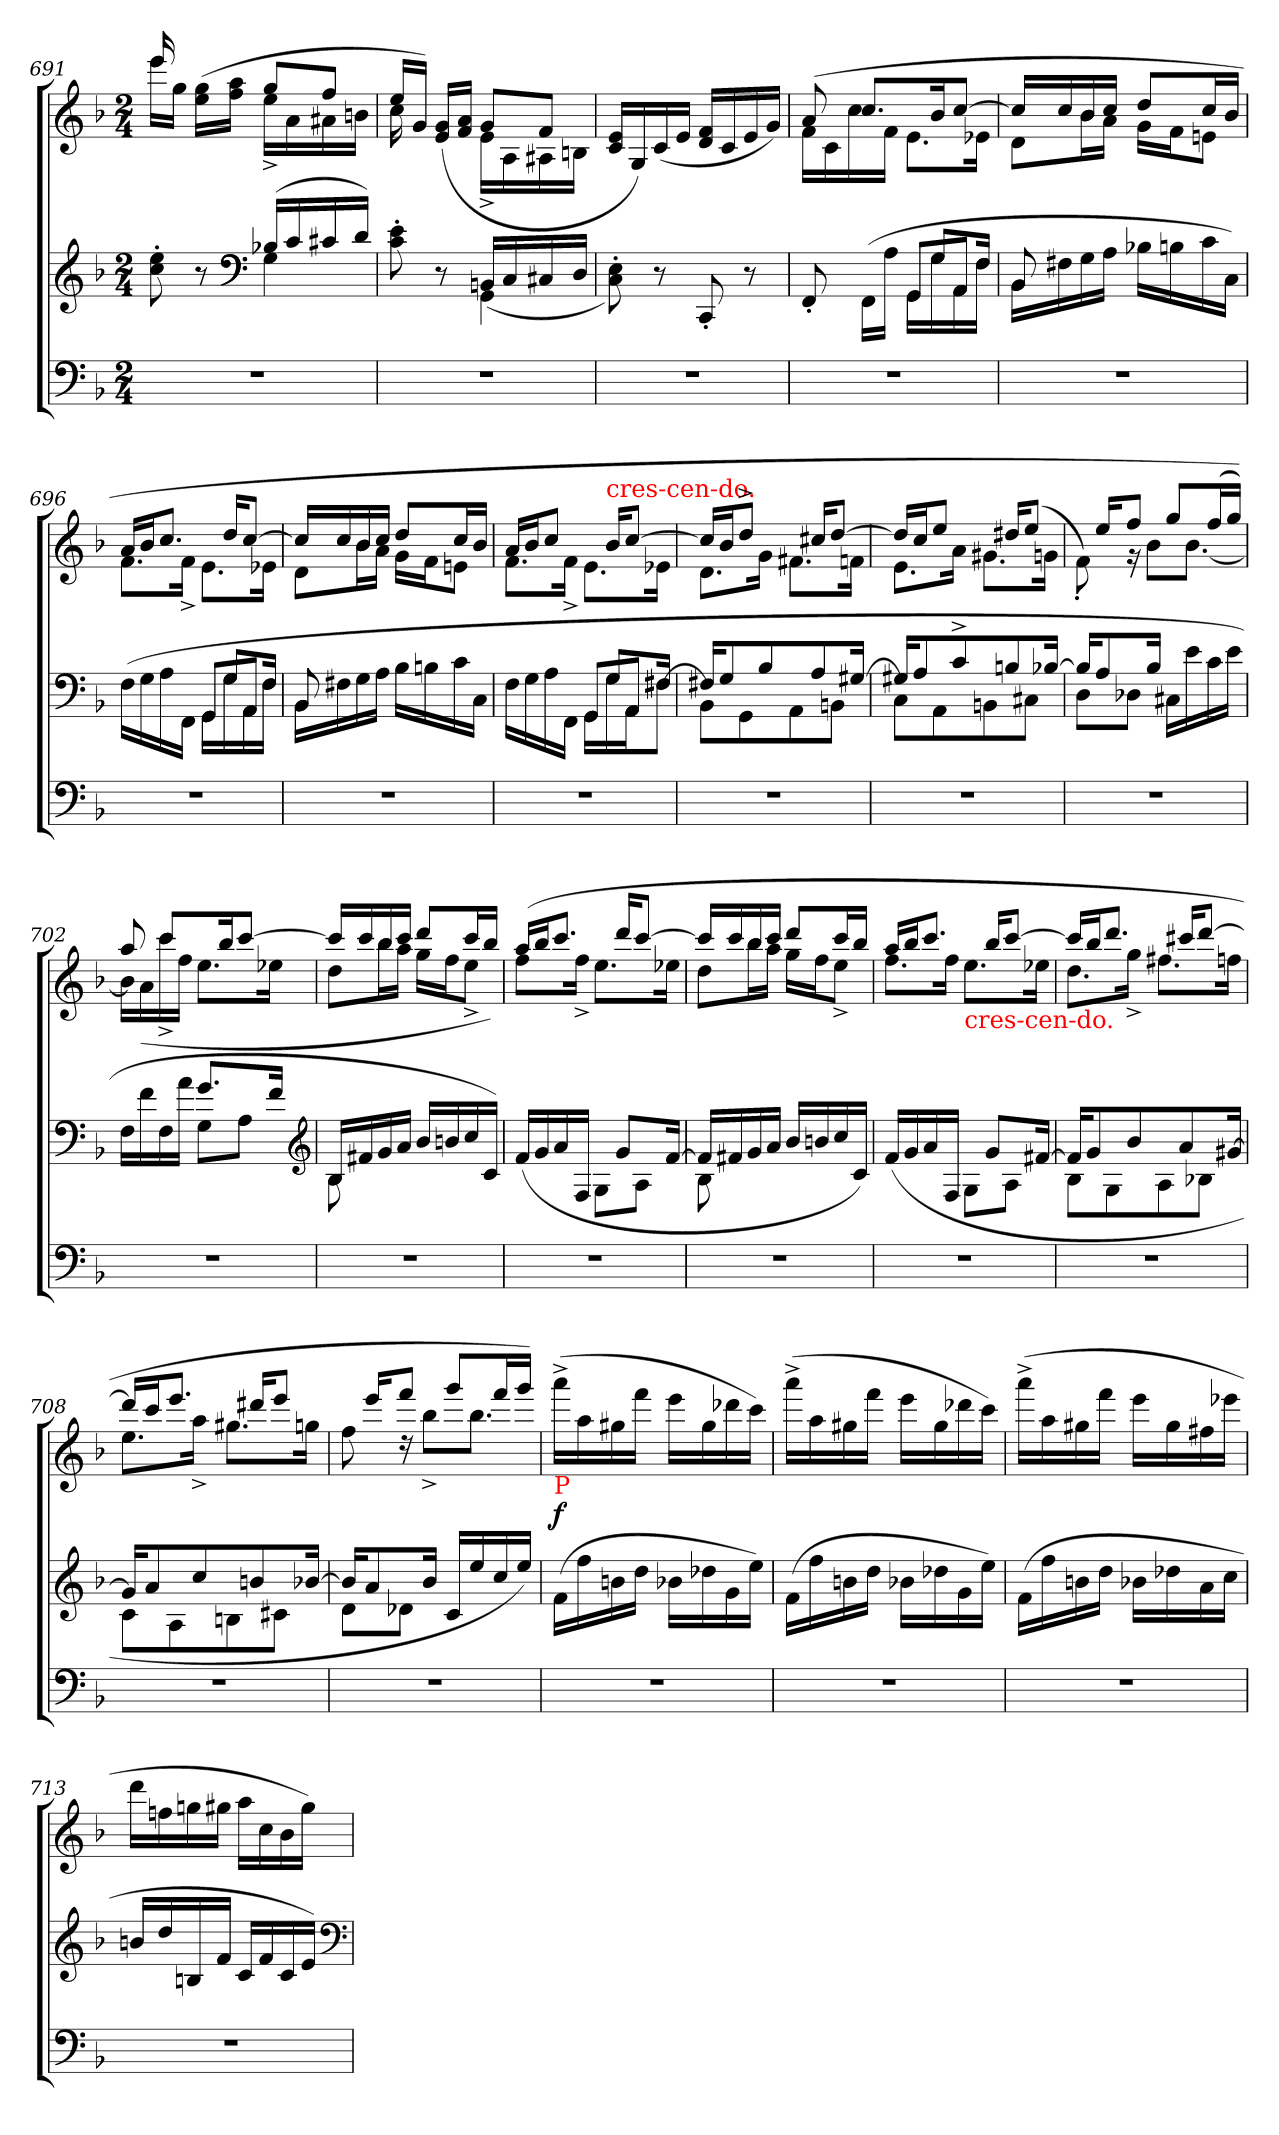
**kern	**kern	**kern	**dynam
*part2	*part1	*part1	*part1
*staff3	*staff2	*staff1	*staff1/2
*clefF4	*clefG2	*clefG2	*
*k[b-]	*k[b-]	*k[b-]	*
*F:	*F:	*F:	*
*M2/4	*M2/4	*M2/4	*
=691	=691	=691	=691
*	*^	*^	*
2r	4ryy	8ee'> 8cc'>	16eee	16eeeLL	.
.	.	.	16ryy	16ggJJ	.
.	.	8r	8ryy	(16gg 16eeLL	.
.	.	.	.	16aa 16ffJJ	.
*	*clefF4	*	*	*	*
.	(<16B-XLL	4G	8ggL	16ee^<LL	.
.	16c	.	.	16a	.
.	16c#X	.	8ffJ	16a#X	.
.	16dJJ)	.	.	16bnJJ	.
=692	=692	=692	=692	=692	=692
2r	8e'>\ 8c'>\	4ryy	16eeLL	16cc	.
.	.	.	16gJJ)	16ryy	.
.	8r	.	(>16g 16eLL	8ryy	.
.	.	.	16a 16fJJ	.	.
.	4GG\	(16BBn/LL	8gL	16e^<LL	.
.	.	16C/	.	16A	.
.	.	16C#X/	8fJ	16A#X	.
.	.	16D/JJ	.	16BnJJ	.
*	*v	*v	*	*	*
*	*	*v	*v	*
=693	=693	=693	=693
2r	8E'> 8C'>)	16e 16cLL	.
.	.	16G)	.
.	8r	(16c	.
.	.	16eJJ	.
.	8CC'<	16f 16dLL	.
.	.	16c	.
.	8r	16e	.
.	.	16gJJ)	.
=694	=694	=694	=694
*	*^	*^	*
*	*	*^	*	*	*
2r	8FF'<	4ryy	8ryy	(8a	16fLL	.
.	.	.	.	.	16c	.
.	8ryy	.	(<16FF\LL	8.ccL	16cc	.
.	.	.	16A\JJ	.	16fJJ	.
.	16ryy	8GG/L	16GG\LL	.	8.eL	.
.	8GL	.	16G\	16b-k	.	.
.	.	8AA/J	16AA\	[8ccJ	.	.
.	16FJk	.	16F\JJ	.	16e-XJk	.
*	*	*v	*v	*	*	*
=695	=695	=695	=695	=695	=695
2r	8BB-	16BB-LL	16ccLL]	8dL	.
.	.	16F#X	16cc	.	.
.	8ryy	16G	16b-	16b-L	.
.	.	16AJJ	16ccJJ	16aJJ	.
.	4ryy	16B-XLL	8ddL	16gLL	.
.	.	16Bn	.	16fJ	.
.	.	16c	16ccL	8enJ	.
.	.	16CJJ)	16b-JJ	.	.
=696	=696	=696	=696	=696	=696
*	*	*^	*	*	*
2r	8ryy	4ryy	(<16F\LL	16aLL	8.fL	.
.	.	.	16G\	16b-J	.	.
.	8ryy	.	16A\	8.ccJ	.	.
.	.	.	16FF\JJ	.	16f^<Jk	.
.	16ryy	8GG/L	16GG\LL	.	8.eL	.
.	8GL	.	16G\	16ddKL	.	.
.	.	8AA/J	16AA\	[8ccJ	.	.
.	16FJk	.	16F\JJ	.	16e-XJk	.
*	*	*v	*v	*	*	*
=697	=697	=697	=697	=697	=697
2r	8BB-	16BB-LL	16ccLL]	8dL	.
.	.	16F#X	16cc	.	.
.	8ryy	16G	16b-	16b-L	.
.	.	16AJJ	16ccJJ	16aJJ	.
.	4ryy	16B-LL	8ddL	16gLL	.
.	.	16Bn	.	16fJ	.
.	.	16c	16ccL	8enJ	.
.	.	16CJJ	16b-JJ	.	.
=698	=698	=698	=698	=698	=698
*	*	*^	*	*	*
2r	8ryy	4ryy	16F\LL	16aLL	8.fL	.
.	.	.	16G\	16b-J	.	.
!	!	!	!	!LO:N:vis=8	!	!
.	8ryy	.	16A\	8.ccJ	.	.
.	.	.	16FF\JJ	.	16f^<Jk	.
.	16ryy	8GG/L	16GG\LL	.	8.eL	.
!	!	!	!	!LO:TX:a:color=red:t=cres-cen-do.	!	!
.	8GL	.	16G\	16b-KL	.	.
.	.	8AA/J	16AA\J	[8ccJ	.	.
!	!	!	!LO:N:vis=8	!	!	!
.	16F#XJk	.	[16F#X\J	.	16e-XJk	.
*	*	*v	*v	*	*	*
=699	=699	=699	=699	=699	=699
2r	16F#XKL]	8BB-L	16ccLL]	8.dL	.
.	8G	.	16b-J	.	.
!	!	!	!LO:N:vis=8	!	!
.	.	8GG	8.dd^>J	.	.
.	8B-	.	.	16gJk	.
.	.	8AA	.	8.f#XL	.
.	8A	.	16cc#XKL	.	.
.	.	8BBnJ	[8ddJ	.	.
.	[16G#XJk	.	.	16fnJk	.
=700	=700	=700	=700	=700	=700
2r	16G#XKL]	8CL	16ddLL]	8.eL	.
.	8A	.	16ccJ	.	.
!	!	!	!LO:N:vis=8	!	!
.	.	8AA	8.eeJ	.	.
.	8c^<	.	.	16aJk	.
.	.	8BBn	.	8.g#XL	.
.	8Bn	.	16dd#XKL	.	.
.	.	8C#XJ	(8eeJ	.	.
.	[16B-XJk	.	.	16gnJk	.
=701	=701	=701	=701	=701	=701
2r	16B-KL]	8DL	16ryy	8f'>)	.
.	8A	.	16eeKL	.	.
.	.	8D-XJ	8ffJ	16rg	.
.	16B-Jk	.	.	8b-L	.
.	4ryy	16C#XLL	8ggL	.	.
.	.	16e	.	[8.b-J	.
.	.	16c	(<16ffL	.	.
.	.	16eJJ	16ggJJ))	.	.
=702	=702	=702	=702	=702	=702
2r	16ryy	16FLL	8aa	16b-LL]	.
.	16ryy	16f	.	(>16a	.
!	!	!	!LO:N:vis=8	!	!
.	16ryy	16F	8.cccL	16ccc^<	.
.	16ryy	16aJJ	.	16ffJJ	.
.	8.gL	8GL	.	8.eeL	.
.	.	.	16bb-k	.	.
.	.	8AJ	[8cccJ	.	.
.	16fJk	.	.	16ee-XJk	.
*	*clefG2	*	*	*	*
=703	=703	=703	=703	=703	=703
2r	16B-LL	8B-	16cccLL]	8ddL	.
.	16f#X	.	16ccc	.	.
.	16g	8ryy	16bb-	16bb-L	.
.	16aJJ	.	16cccJJ	16aaJJ	.
.	16b-LL	4ryy	8dddL	16ggLL	.
.	16bn	.	.	16ffJ	.
.	16cc	.	16cccL	8ee^<J	.
.	16cJJ)	.	16bb-JJ)	.	.
=704	=704	=704	=704	=704	=704
!	!	!	!	!LO:N:vis=8	!
2r	(16fLL	4ryy	(16aaLL	8.ffL	.
.	16g	.	16bb-J	.	.
.	16a	.	8.cccJ	.	.
.	16FJJ	.	.	16ff^<Jk	.
.	16ryy	8GL	.	8.eeL	.
.	8gL	.	16dddKL	.	.
.	.	8AJ	[8cccJ	.	.
.	[16fJk	.	.	16ee-XJk	.
=705	=705	=705	=705	=705	=705
2r	16fLL]	8B-	16cccLL]	8ddL	.
.	16f#X	.	16ccc	.	.
.	16g	8ryy	16bb-	16bb-L	.
.	16aJJ	.	16cccJJ	16aaJJ	.
.	16b-LL	4ryy	8dddL	16ggLL	.
.	16bn	.	.	16ffJ	.
.	16cc	.	16cccL	8ee^<J	.
.	16cJJ)	.	16bb-JJ	.	.
=706	=706	=706	=706	=706	=706
2r	(<16fLL	4ryy	16aaLL	8.ffL	.
.	16g	.	16bb-J	.	.
.	16a	.	8.cccJ	.	.
.	16FJJ	.	.	16ffJk	.
!	!	!	!	!LO:TX:b:color=red:t=cres-cen-do.	!
.	16ryy	8GL	.	8.eeL	.
.	8gL	.	16bb-KL	.	.
.	.	8AJ	[8cccJ	.	.
.	[16f#XJk	.	.	16ee-XJk	.
=707	=707	=707	=707	=707	=707
2r	16f#KL]	8B-L	16cccLL]	8.ddL	.
.	8g	.	16bb-J	.	.
.	.	8G	8.dddJ	.	.
.	8b-	.	.	16gg^<Jk	.
.	.	8A	.	8.ff#XL	.
.	8a	.	16ccc#XKL	.	.
.	.	8B-XJ	[8dddJ	.	.
.	[16g#XJk	.	.	16ffnJk	.
=708	=708	=708	=708	=708	=708
2r	16g#KL]	8cL	16dddLL]	8.eeL	.
.	8a	.	16cccJ	.	.
.	.	8A	8.eeeJ	.	.
.	8cc	.	.	16aa^<Jk	.
.	.	8Bn	.	8.gg#XL	.
.	8bn	.	16ddd#XKL	.	.
.	.	8c#XJ	8eeeJ	.	.
.	[16b-XJk	.	.	16ggnJk	.
=709	=709	=709	=709	=709	=709
2r	16b-KL]	8dL	16ryy	8ff	.
.	8a	.	16eeeKL	.	.
.	.	8d-XJ	8fffJ	16rdd	.
.	16b-Jk	.	.	8bb-^<L	.
.	4ryy	16cLL	8gggL	.	.
.	.	16ee	.	8.bb-J	.
.	.	16cc	16fffL	.	.
.	.	16eeJJ)	16gggJJ)	.	.
*	*	*	*v	*v	*
=710	=710	=710	=710	=710
!	!	!	!LO:TX:b:color=red:t=P	!
*	*v	*v	*	*
2r	(16fLL	(16aaa^<LL	f
.	16ff	16aa	.
.	16bn	16gg#X	.
.	16ddJJ	16fffJJ	.
.	16b-XLL	16eeeLL	.
.	16dd-X	16gg#	.
.	16g	16ddd-X	.
.	16eeJJ)	16cccJJ)	.
=711	=711	=711	=711
2r	(16fLL	(16aaa^<LL	.
.	16ff	16aa	.
.	16bn	16gg#X	.
.	16ddJJ	16fffJJ	.
.	16b-XLL	16eeeLL	.
.	16dd-X	16gg#	.
.	16g	16ddd-X	.
.	16eeJJ)	16cccJJ)	.
=712	=712	=712	=712
2r	(16fLL	(16aaa^<LL	.
.	16ff	16aa	.
.	16bn	16gg#X	.
.	16ddJJ	16fffJJ	.
.	16b-XLL	16eeeLL	.
.	16dd-X	16gg#	.
.	16a	16ff#X	.
.	16ccJJ	16eee-XJJ	.
=713	=713	=713	=713
2r	16bnLL	16dddLL	.
.	16dd	16ffn	.
.	16Bn	16ggn	.
.	16fJJ	16gg#XJJ	.
.	16cLL	16aaLL	.
.	16f	16cc	.
.	16c	16b-	.
.	16eJJ)	16gg#JJ)	.
*	*clefF4	*	*
=	=	=	=
*-	*-	*-	*-
